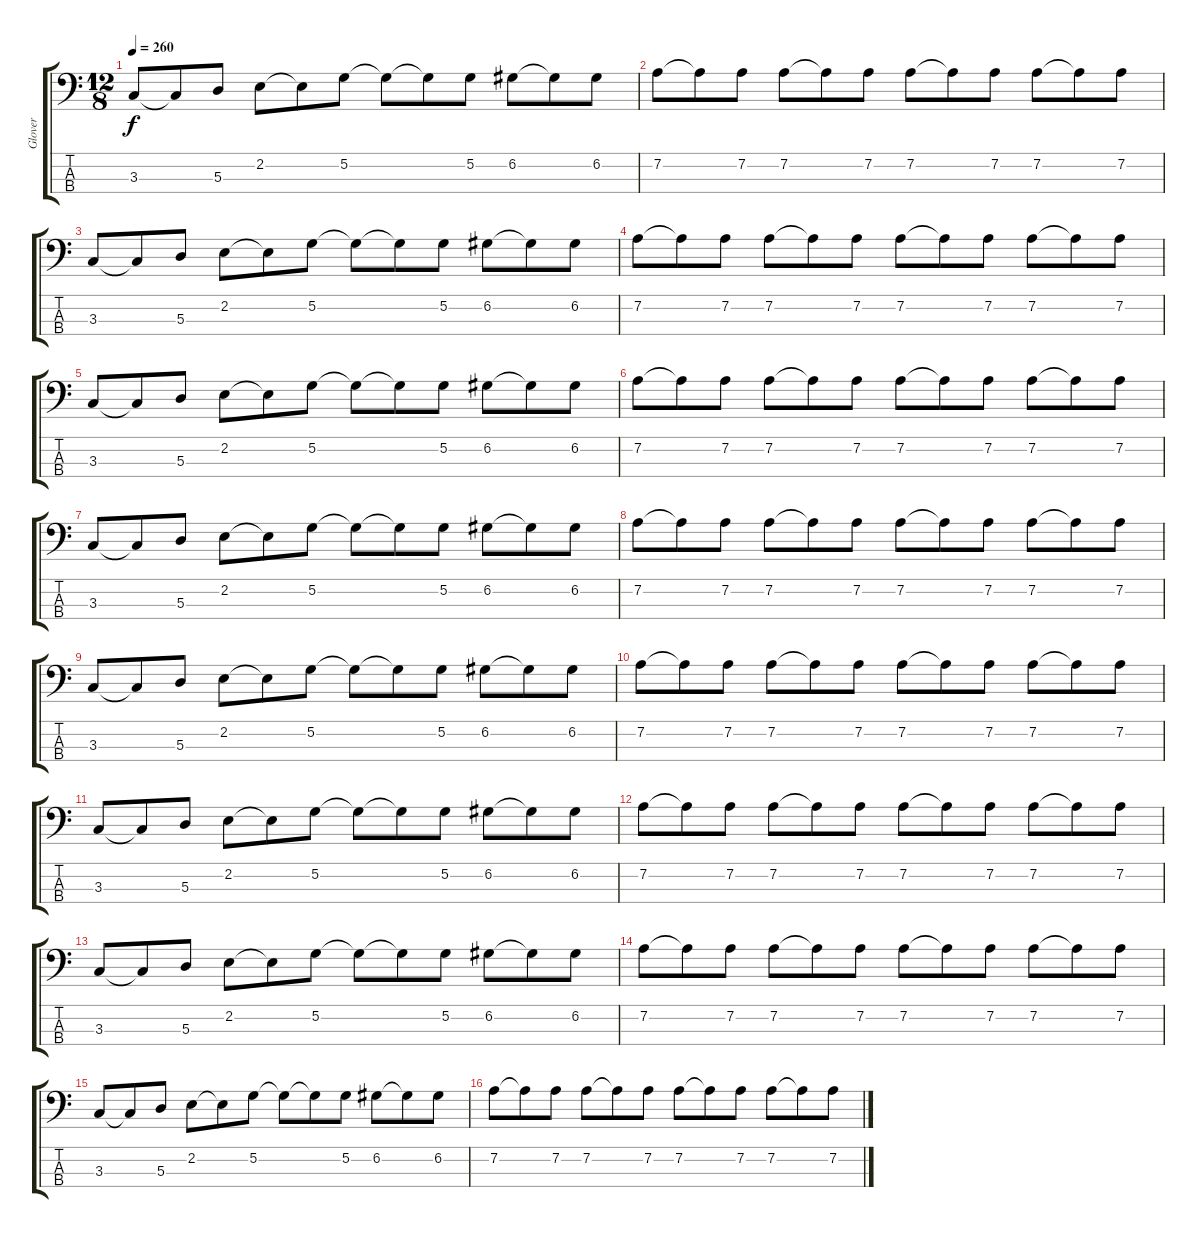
\track ("Glover" "Glover") {instrument electricbassfinger}
\staff {score tabs}
\tuning (G2 D2 A1 E1) {hide}
\ts (12 8)
\tempo 260
\clef f4
\ks c
3.3.8{dy f} 3.3{t}.8 5.3.8 2.2.8 2.2{t}.8 5.2.8 5.2{t}.8 5.2{t}.8 5.2.8 6.2.8 6.2{t}.8 6.2.8 |
7.2.8 7.2{t}.8 7.2.8 7.2.8 7.2{t}.8 7.2.8 7.2.8 7.2{t}.8 7.2.8 7.2.8 7.2{t}.8 7.2.8 |
3.3.8 3.3{t}.8 5.3.8 2.2.8 2.2{t}.8 5.2.8 5.2{t}.8 5.2{t}.8 5.2.8 6.2.8 6.2{t}.8 6.2.8 |
7.2.8 7.2{t}.8 7.2.8 7.2.8 7.2{t}.8 7.2.8 7.2.8 7.2{t}.8 7.2.8 7.2.8 7.2{t}.8 7.2.8 |
3.3.8 3.3{t}.8 5.3.8 2.2.8 2.2{t}.8 5.2.8 5.2{t}.8 5.2{t}.8 5.2.8 6.2.8 6.2{t}.8 6.2.8 |
7.2.8 7.2{t}.8 7.2.8 7.2.8 7.2{t}.8 7.2.8 7.2.8 7.2{t}.8 7.2.8 7.2.8 7.2{t}.8 7.2.8 |
3.3.8 3.3{t}.8 5.3.8 2.2.8 2.2{t}.8 5.2.8 5.2{t}.8 5.2{t}.8 5.2.8 6.2.8 6.2{t}.8 6.2.8 |
7.2.8 7.2{t}.8 7.2.8 7.2.8 7.2{t}.8 7.2.8 7.2.8 7.2{t}.8 7.2.8 7.2.8 7.2{t}.8 7.2.8 |
3.3.8 3.3{t}.8 5.3.8 2.2.8 2.2{t}.8 5.2.8 5.2{t}.8 5.2{t}.8 5.2.8 6.2.8 6.2{t}.8 6.2.8 |
7.2.8 7.2{t}.8 7.2.8 7.2.8 7.2{t}.8 7.2.8 7.2.8 7.2{t}.8 7.2.8 7.2.8 7.2{t}.8 7.2.8 |
3.3.8 3.3{t}.8 5.3.8 2.2.8 2.2{t}.8 5.2.8 5.2{t}.8 5.2{t}.8 5.2.8 6.2.8 6.2{t}.8 6.2.8 |
7.2.8 7.2{t}.8 7.2.8 7.2.8 7.2{t}.8 7.2.8 7.2.8 7.2{t}.8 7.2.8 7.2.8 7.2{t}.8 7.2.8 |
3.3.8 3.3{t}.8 5.3.8 2.2.8 2.2{t}.8 5.2.8 5.2{t}.8 5.2{t}.8 5.2.8 6.2.8 6.2{t}.8 6.2.8 |
7.2.8 7.2{t}.8 7.2.8 7.2.8 7.2{t}.8 7.2.8 7.2.8 7.2{t}.8 7.2.8 7.2.8 7.2{t}.8 7.2.8 |
3.3.8 3.3{t}.8 5.3.8 2.2.8 2.2{t}.8 5.2.8 5.2{t}.8 5.2{t}.8 5.2.8 6.2.8 6.2{t}.8 6.2.8 |
7.2.8 7.2{t}.8 7.2.8 7.2.8 7.2{t}.8 7.2.8 7.2.8 7.2{t}.8 7.2.8 7.2.8 7.2{t}.8 7.2.8
